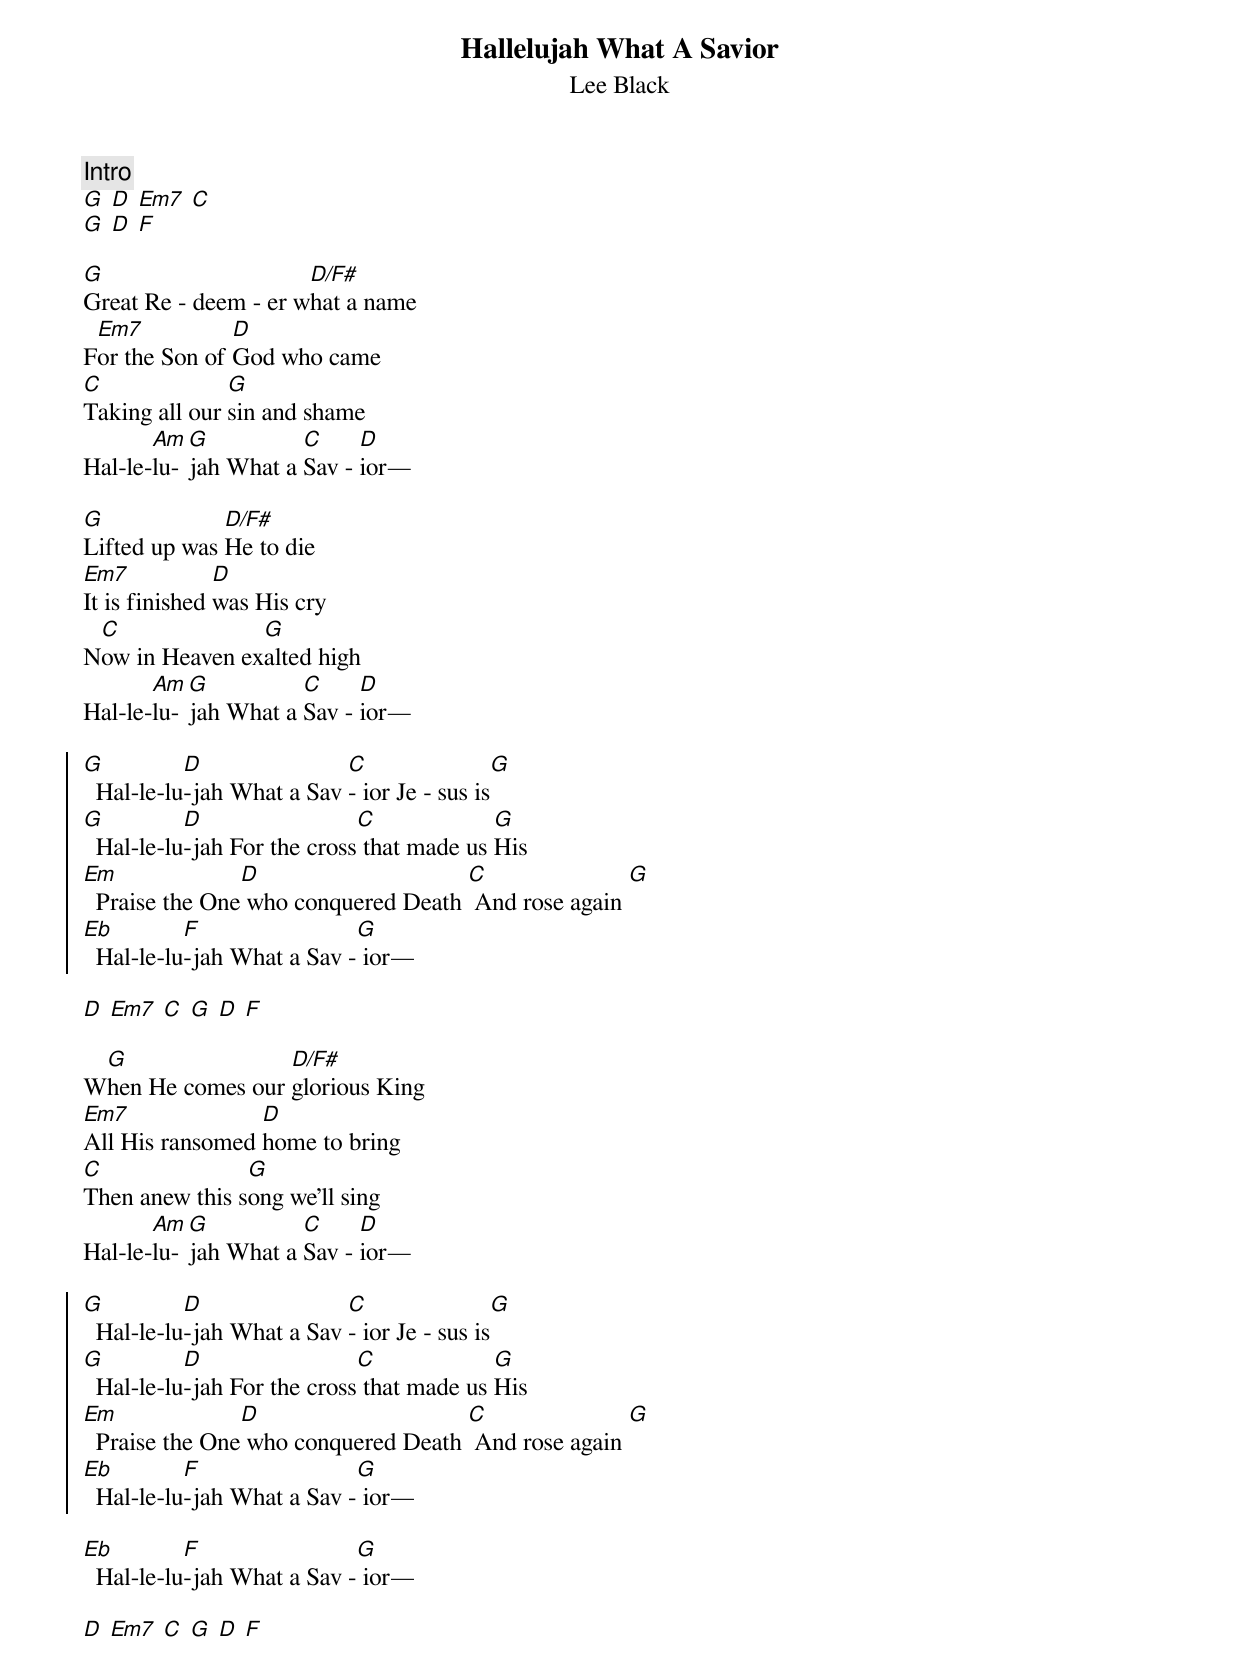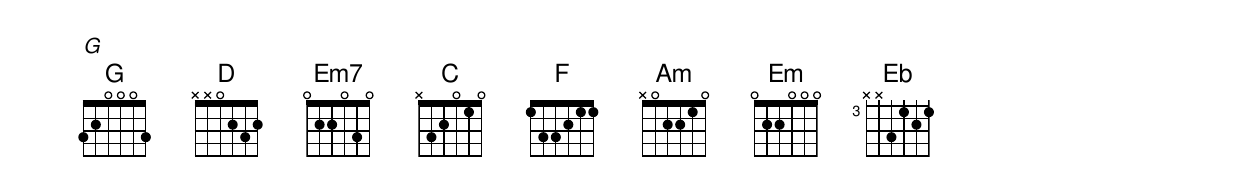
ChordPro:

{title:Hallelujah What A Savior}
{subtitle:Lee Black}
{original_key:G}
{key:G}
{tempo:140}
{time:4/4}
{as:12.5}

{c:Intro}
[G] [D] [Em7] [C]
[G] [D] [F]

[G]Great Re - deem - er w[D/F#]hat a name
F[Em7]or the Son of [D]God who came
[C]Taking all our [G]sin and shame
Hal-le-[Am]lu-[G]jah What a [C]Sav - [D]ior—

[G]Lifted up was [D/F#]He to die
[Em7]It is finished [D]was His cry
N[C]ow in Heaven ex[G]alted high
Hal-le-[Am]lu-[G]jah What a [C]Sav - [D]ior—

{soc}
[G]  Hal-le-lu[D]-jah What a Sav [C]- ior Je - sus is[G]
[G]  Hal-le-lu[D]-jah For the cross[C] that made us [G]His
[Em]  Praise the One[D] who conquered Death [C] And rose again [G]
[Eb]  Hal-le-lu[F]-jah What a Sav -[G] ior—
{eoc}

[D] [Em7] [C] [G] [D] [F]

W[G]hen He comes our [D/F#]glorious King
[Em7]All His ransomed [D]home to bring
[C]Then anew this s[G]ong we’ll sing
Hal-le-[Am]lu-[G]jah What a [C]Sav - [D]ior—

{soc}
[G]  Hal-le-lu[D]-jah What a Sav [C]- ior Je - sus is[G]
[G]  Hal-le-lu[D]-jah For the cross[C] that made us [G]His
[Em]  Praise the One[D] who conquered Death [C] And rose again [G]
[Eb]  Hal-le-lu[F]-jah What a Sav -[G] ior—
{eoc}

[Eb]  Hal-le-lu[F]-jah What a Sav -[G] ior—

[D] [Em7] [C] [G] [D] [F]

[G]
